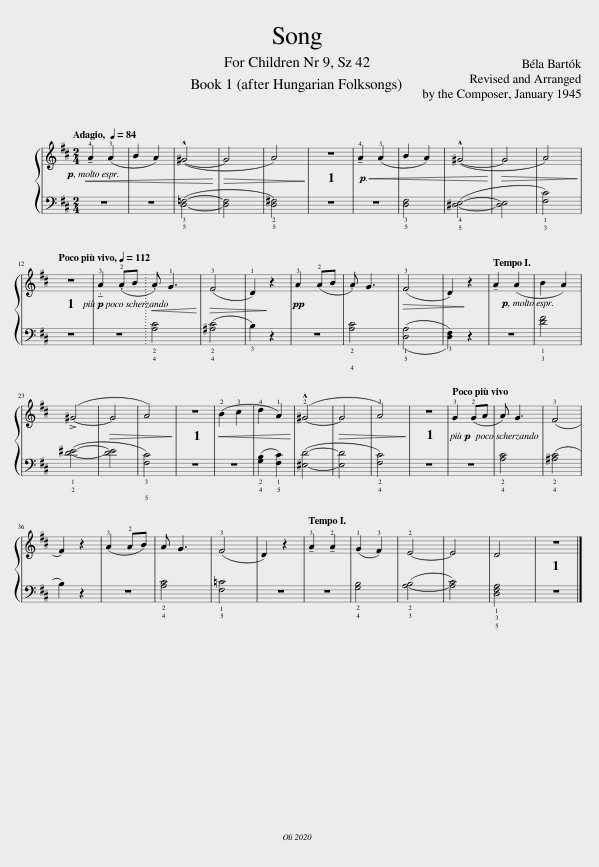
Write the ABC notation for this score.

X:1
%%score { 1 | 2 }
L:1/8
Q:1/4=84
M:2/4
I:linebreak $
K:D
V:1 treble
V:2 bass
V:1
!p!!<(! !tenuto!!4!A2 (!3!A2 | B2 A2) | (!^!^G4-!<)! |!>(! G4 | A4)!>)! | %5
 z4 |!p!!<(! !tenuto!!4!A2 (!3!A2 | B2 A2) | (!^!^G4-!<)! |!>(! G4 | %10
 A4)!>)! |$[Q:1/4=112]!p! z4 | !tenuto!.!3!A2 (.!2!AB |!<(! .A) !1!G3!<)! |!>(! (!3!F4 | %15
 !1!D2)!>)! z2 |!pp! !3!A2 (!2!AB | .A) G3 |!>(! (!3!F4 | D2)!>)! z2 | %20
[Q:1/4=84] !tenuto!A2!p! (A2 | B2 A2) |$ (!>!^G4- |!>(! G4 | A4)!>)! | %25
 z4 |!<(! (!2!B2 !3!c2 | !4!d2 !1!A2)!<)! | (!^!!2!^G4- |!>(! G4 | %30
 !3!A4)!>)! | z4 |!p![Q:1/4=112] !3!G2 (!2!GA | A) G3 | (!3!F4 |$ %35
 F2) z2 | (!3!A2 !2!AB) | A G3 | (!3!F4 | D2) z2 | %40
[Q:1/4=84] !tenuto!!3!A2 !tenuto!!2!A2 | (!1!G2 !3!F2) | !2!E4- | E4 | D4 | %45
 z4 |] %46
V:2
 z4 | z4 | (!35![D,=F,]4- | [D,F,]4 | !25![D,^F,]4) | %5
 z4 | z4 | !35![D,F,]4 | (!45![^D,E,]4- | [D,E,]4 | %10
 !13![F,C]4) |$ z4 | z4 | !24![A,C]4 | (!24![^A,C]4 | %15
 !3!B,2) z2 | z4 | !4!!2![A,C]4 | ((!15![D,A,]4 | !3![D,F,]2)) z2 | %20
 z4 | !13![DF]4 |$ (!12![D^E]4- | [DE]4 | !5!!3![F,C]4) | %25
 z4 | z4 | (!24![G,B,]2 !15![F,C]2) | ([^E,D]4- | [E,D]4 | %30
 !24![F,C]4) | z4 | z4 | !24![A,C]4 | (!24![^A,C]4 |$ %35
 B,2) z2 | z4 | !24![A,C]4 | !15![F,=C]4 | z4 | %40
 z4 | !24![G,B,]4 | (!23![A,-B,]4 | [A,C]4) | !135![D,F,A,]4 | %45
 z4 |] %46
